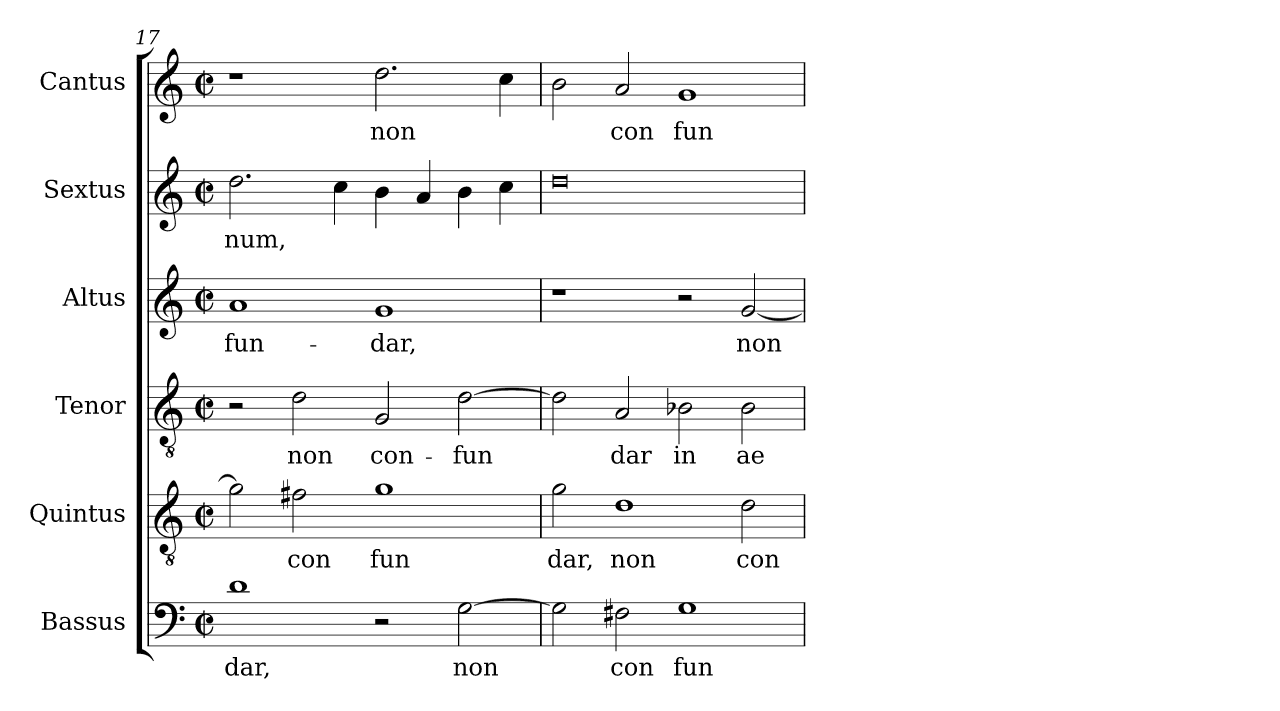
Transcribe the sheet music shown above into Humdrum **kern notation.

**kern	**text	**kern	**text	**kern	**text	**kern	**text	**kern	**text	**kern	**text
*part6	*part6	*part5	*part5	*part4	*part4	*part3	*part3	*part2	*part2	*part1	*part1
*staff6	*staff6	*staff5	*staff5	*staff4	*staff4	*staff3	*staff3	*staff2	*staff2	*staff1	*staff1
*I"Bassus	*	*I"Quintus	*	*I"Tenor	*	*I"Altus	*	*I"Sextus	*	*I"Cantus	*
*clefF4	*	*clefGv2	*	*clefGv2	*	*clefG2	*	*clefG2	*	*clefG2	*
*k[]	*	*k[]	*	*k[]	*	*k[]	*	*k[]	*	*k[]	*
*C:	*	*C:	*	*C:	*	*C:	*	*C:	*	*C:	*
*M2/2	*	*M2/2	*	*M2/2	*	*M2/2	*	*M2/2	*	*M2/2	*
*met(c|)	*	*met(c|)	*	*met(c|)	*	*met(c|)	*	*met(c|)	*	*met(c|)	*
=17	=17	=17	=17	=17	=17	=17	=17	=17	=17	=17	=17
!	!LO:LY:b:cj	!	!LO:LY:b:cj	!	!	!	!LO:LY:b:cj	!	!LO:LY:b:cj	!	!
1d	dar,	2g\]	.	2r	.	1a	-fun-	2.dd\	-num,	1r	.
!	!	!	!LO:LY:b:cj	!	!LO:LY:b:cj	!	!	!	!	!	!
.	.	2f#\	con	2d\	non	.	.	.	.	.	.
!	!	!	!	!	!	!	!	!	!LO:LY:b:cj	!	!
.	.	.	.	.	.	.	.	4cc\	.	.	.
!	!	!	!LO:LY:b:cj	!	!LO:LY:b:cj	!	!LO:LY:b:cj	!	!LO:LY:b:cj	!	!LO:LY:b:cj
2r	.	1g	fun	2G/	con-	1g	-dar,	4b\	.	2.dd\	non
!	!	!	!	!	!	!	!	!	!LO:LY:b:cj	!	!
.	.	.	.	.	.	.	.	4a/	.	.	.
!	!LO:LY:b:cj	!	!	!	!LO:LY:b:cj	!	!	!	!LO:LY:b:cj	!	!
[>2G\	non	.	.	[>2d\	-fun-	.	.	4b\	.	.	.
!	!	!	!	!	!	!	!	!	!LO:LY:b:cj	!	!LO:LY:b:cj
.	.	.	.	.	.	.	.	4cc\	.	4cc\	.
=18	=18	=18	=18	=18	=18	=18	=18	=18	=18	=18	=18
!	!LO:LY:b:cj	!	!LO:LY:b:cj	!	!LO:LY:b:cj	!	!	!	!LO:LY:b:cj	!	!LO:LY:b:cj
2G\]	.	2g\	dar,	2d\]	--	1r	.	0dd	.	2b\	.
!	!LO:LY:b:cj	!	!LO:LY:b:cj	!	!LO:LY:b:cj	!	!	!	!	!	!LO:LY:b:cj
2F#\	con	1d	non	2A/	-dar	.	.	.	.	2a/	con
!	!LO:LY:b:cj	!	!	!	!LO:LY:b:cj	!	!	!	!	!	!LO:LY:b:cj
1G	fun	.	.	2B-X\	in	2r	.	.	.	1g	fun
!	!	!	!LO:LY:b:cj	!	!LO:LY:b:cj	!	!LO:LY:b:cj	!	!	!	!
.	.	2d\	con	2B-\	ae-	[>2g/	non	.	.	.	.
=	=	=	=	=	=	=	=	=	=	=	=
*-	*-	*-	*-	*-	*-	*-	*-	*-	*-	*-	*-
